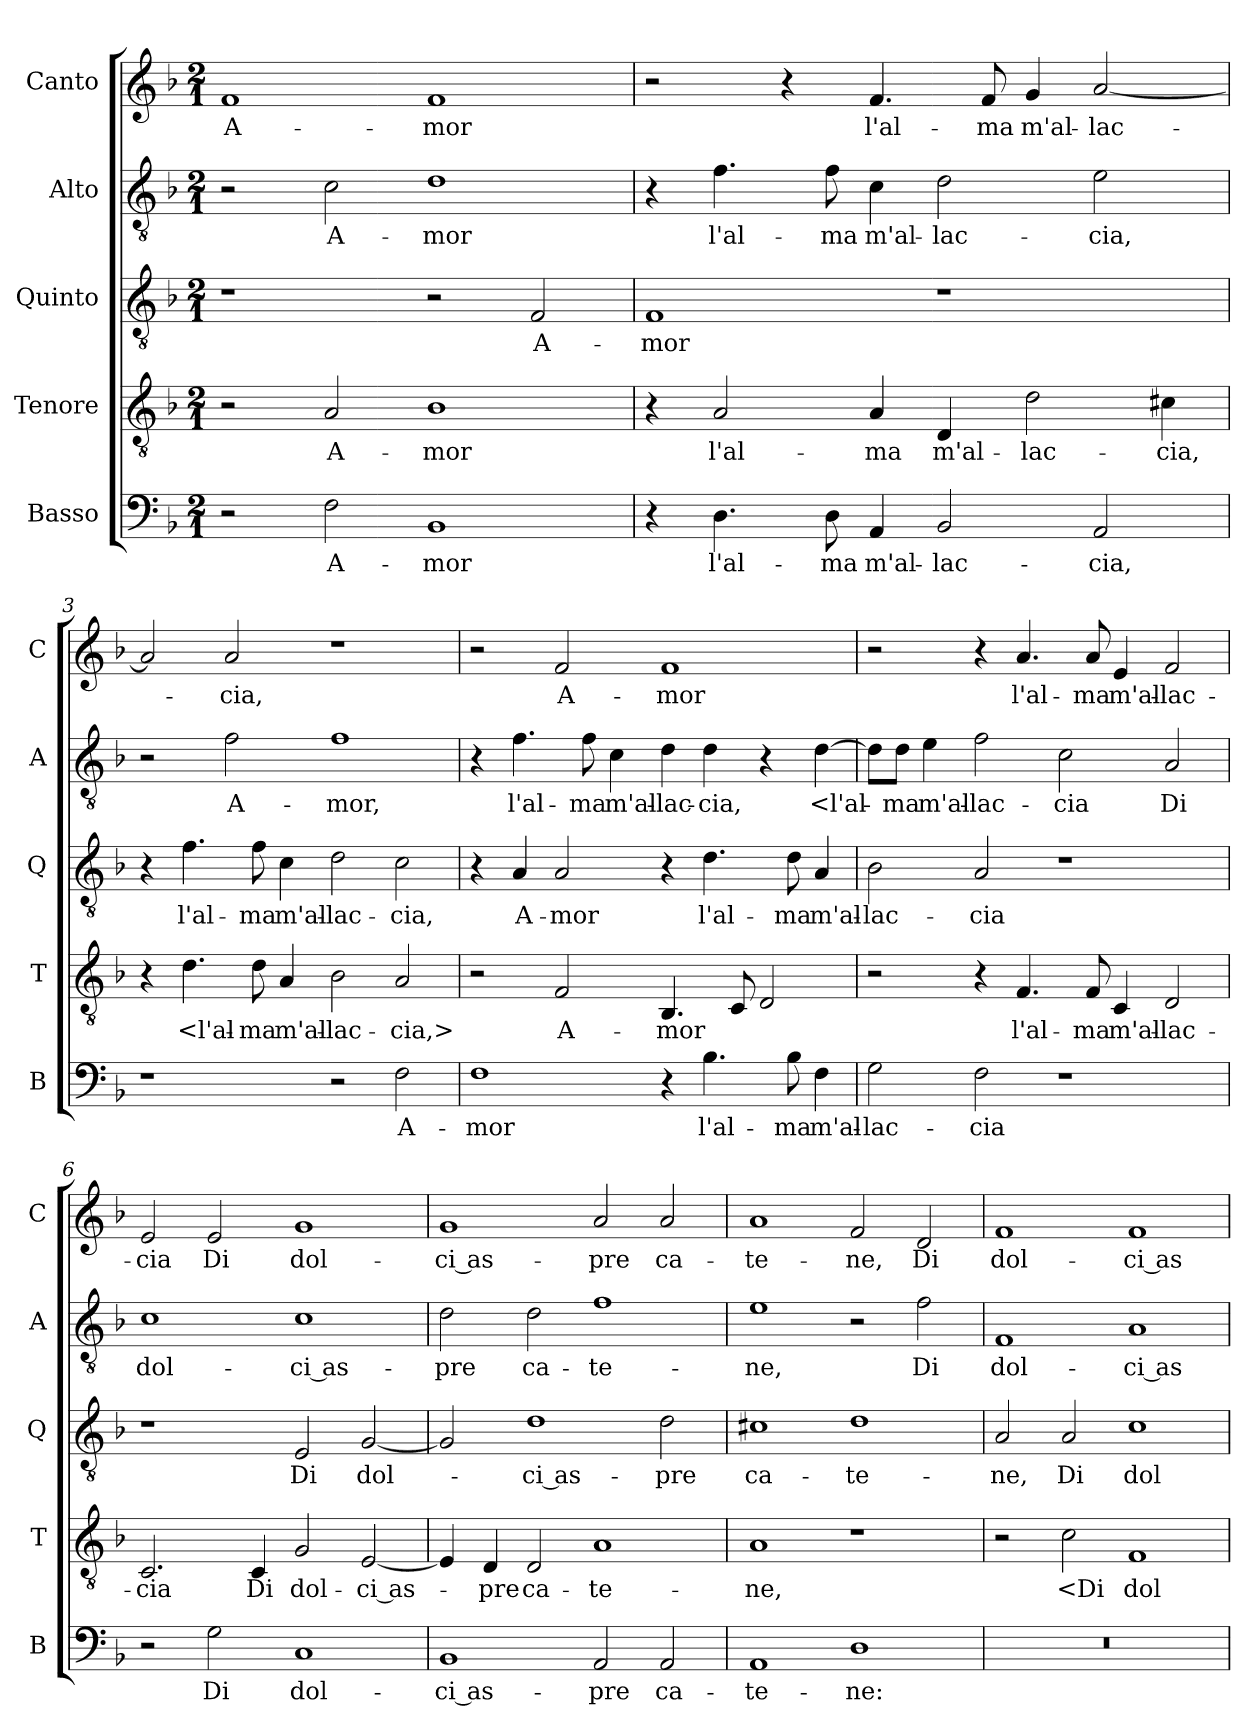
**kern	**text	**kern	**text	**kern	**text	**kern	**text	**kern	**text
*part5	*part5	*part4	*part4	*part3	*part3	*part2	*part2	*part1	*part1
*staff5	*staff5	*staff4	*staff4	*staff3	*staff3	*staff2	*staff2	*staff1	*staff1
*I"Basso	*	*I"Tenore	*	*I"Quinto	*	*I"Alto	*	*I"Canto	*
*I'B	*	*I'T	*	*I'Q	*	*I'A	*	*I'C	*
*clefF4	*	*clefGv2	*	*clefGv2	*	*clefGv2	*	*clefG2	*
*k[b-]	*	*k[b-]	*	*k[b-]	*	*k[b-]	*	*k[b-]	*
*M2/1	*	*M2/1	*	*M2/1	*	*M2/1	*	*M2/1	*
=1	=1	=1	=1	=1	=1	=1	=1	=1	=1
2r	.	2r	.	1r	.	2r	.	1f	A-
2F	A-	2A	A-	.	.	2c	A-	.	.
1BB-	-mor	1B-	-mor	2r	.	1d	-mor	1f	-mor
.	.	.	.	2F	A-	.	.	.	.
=2	=2	=2	=2	=2	=2	=2	=2	=2	=2
4r	.	4r	.	1F	-mor	4r	.	2r	.
4.D	l'al-	2A	l'al-	.	.	4.f	l'al-	.	.
.	.	.	.	.	.	.	.	4r	.
8D	-ma	.	.	.	.	8f	-ma	.	.
4AA	m'al-	4A	-ma	.	.	4c	m'al-	4.f	l'al-
2BB-	-lac-	4D	m'al-	1r	.	2d	-lac-	.	.
.	.	.	.	.	.	.	.	8f	-ma
.	.	2d	-lac-	.	.	.	.	4g	m'al-
2AA	-cia,	.	.	.	.	2e	-cia,	[2a	-lac-
.	.	4c#X	-cia,	.	.	.	.	.	.
=3	=3	=3	=3	=3	=3	=3	=3	=3	=3
1r	.	4r	.	4r	.	2r	.	2a]	.
.	.	4.d	<l'al-	4.f	l'al-	.	.	.	.
.	.	.	.	.	.	2f	A-	2a	-cia,
.	.	8d	-ma	8f	-ma	.	.	.	.
.	.	4A	m'al-	4c	m'al-	.	.	.	.
2r	.	2B-	-lac-	2d	-lac-	1f	-mor,	1r	.
2F	A-	2A	-cia,>	2c	-cia,	.	.	.	.
=4	=4	=4	=4	=4	=4	=4	=4	=4	=4
1F	-mor	2r	.	4r	.	4r	.	2r	.
.	.	.	.	4A	A-	4.f	l'al-	.	.
.	.	2F	A-	2A	-mor	.	.	2f	A-
.	.	.	.	.	.	8f	-ma	.	.
.	.	.	.	.	.	4c	m'al-	.	.
4r	.	4.BB-	-mor	4r	.	4d	-lac-	1f	-mor
4.B-	l'al-	.	.	4.d	l'al-	4d	-cia,	.	.
.	.	8C	.	.	.	.	.	.	.
.	.	2D	.	.	.	4r	.	.	.
8B-	-ma	.	.	8d	-ma	.	.	.	.
4F	m'al-	.	.	4A	m'al-	[4d	<l'al-	.	.
=5	=5	=5	=5	=5	=5	=5	=5	=5	=5
2G	-lac-	2r	.	2B-	-lac-	8d\L]	.	2r	.
.	.	.	.	.	.	8d\J	-ma	.	.
.	.	.	.	.	.	4e	m'al-	.	.
2F	-cia	4r	.	2A	-cia	2f	-lac-	4r	.
.	.	4.F	l'al-	.	.	.	.	4.a	l'al-
1r	.	.	.	1r	.	2c	-cia	.	.
.	.	8F	-ma	.	.	.	.	8a	-ma
.	.	4C	m'al-	.	.	.	.	4e	m'al-
.	.	2D	-lac-	.	.	2A	Di	2f	-lac-
=6	=6	=6	=6	=6	=6	=6	=6	=6	=6
2r	.	2.C	-cia	1r	.	1c	dol-	2e	-cia
2G	Di	.	.	.	.	.	.	2e	Di
.	.	4C	Di	.	.	.	.	.	.
1C	dol-	2G	dol-	2E	Di	1c	-ci as-	1g	dol-
.	.	[2E	-ci as-	[2G	dol-	.	.	.	.
=7	=7	=7	=7	=7	=7	=7	=7	=7	=7
1BB-	-ci as-	4E]	.	2G]	.	2d	-pre	1g	-ci as-
.	.	4D	-pre	.	.	.	.	.	.
.	.	2D	ca-	1d	-ci as-	2d	ca-	.	.
2AA	-pre	1A	-te-	.	.	1f	-te-	2a	-pre
2AA	ca-	.	.	2d	-pre	.	.	2a	ca-
=8	=8	=8	=8	=8	=8	=8	=8	=8	=8
1AA	-te-	1A	-ne,	1c#X	ca-	1e	-ne,	1a	-te-
1D	-ne:	1r	.	1d	-te-	2r	.	2f	-ne,
.	.	.	.	.	.	2f	Di	2d	Di
=9	=9	=9	=9	=9	=9	=9	=9	=9	=9
0r	.	2r	.	2A	-ne,	1F	dol-	1f	dol-
.	.	2c	<Di	2A	Di	.	.	.	.
.	.	1F	dol-	1c	dol-	1A	-ci as-	1f	-ci as-
=	=	=	=	=	=	=	=	=	=
*-	*-	*-	*-	*-	*-	*-	*-	*-	*-
